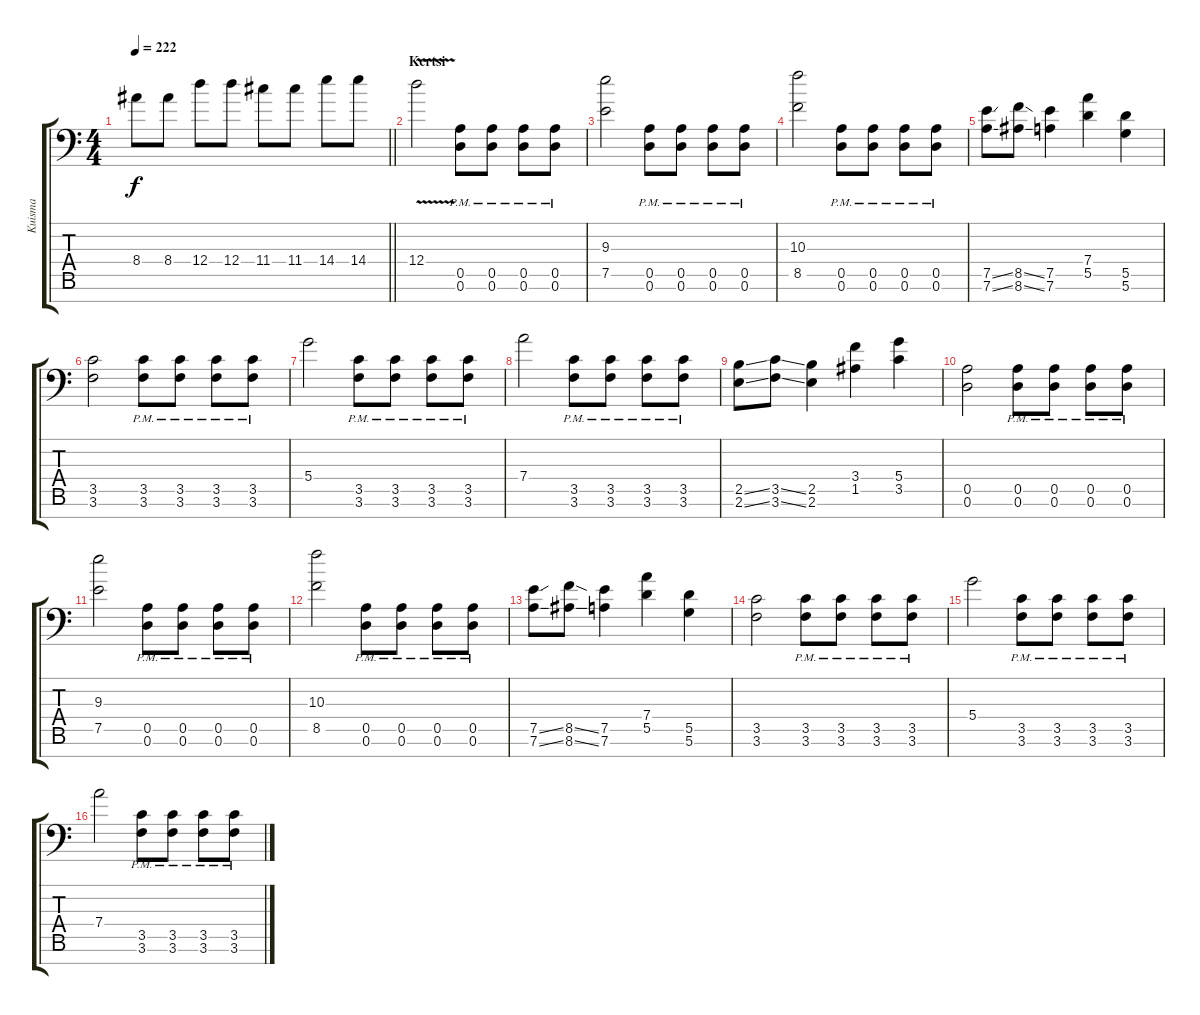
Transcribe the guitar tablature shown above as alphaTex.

\track ("Kuisma" "Kuisma") {instrument distortionguitar}
\staff {score tabs}
\tuning (E4 B3 G3 D3 A2 D2 A1) {hide}
\ts (4 4)
\tempo 222
\clef f4
\barLineRight lightlight
\ks c
8.4.8{dy f} 8.4.8 12.4.8 12.4.8 11.4.8 11.4.8 14.4.8 14.4.8 |
\section ("" "Kertsi")
12.4{v}.2{instrument guitarharmonics} (0.5{pm} 0.6{pm}).8{instrument distortionguitar} (0.5{pm} 0.6{pm}).8 (0.5{pm} 0.6{pm}).8 (0.5{pm} 0.6{pm}).8 |
(9.3 7.5).2 (0.5{pm} 0.6{pm}).8 (0.5{pm} 0.6{pm}).8 (0.5{pm} 0.6{pm}).8 (0.5{pm} 0.6{pm}).8 |
(10.3 8.5).2 (0.5{pm} 0.6{pm}).8 (0.5{pm} 0.6{pm}).8 (0.5{pm} 0.6{pm}).8 (0.5{pm} 0.6{pm}).8 |
(7.5{ss} 7.6{ss}).8 (8.5{ss} 8.6{ss}).8 (7.5 7.6).4 (7.4 5.5).4 (5.5 5.6).4 |
(3.5 3.6).2 (3.5{pm} 3.6{pm}).8 (3.5{pm} 3.6{pm}).8 (3.5{pm} 3.6{pm}).8 (3.5{pm} 3.6{pm}).8 |
5.4.2 (3.5{pm} 3.6{pm}).8 (3.5{pm} 3.6{pm}).8 (3.5{pm} 3.6{pm}).8 (3.5{pm} 3.6{pm}).8 |
7.4.2 (3.5{pm} 3.6{pm}).8 (3.5{pm} 3.6{pm}).8 (3.5{pm} 3.6{pm}).8 (3.5{pm} 3.6{pm}).8 |
(2.5{ss} 2.6{ss}).8 (3.5{ss} 3.6{ss}).8 (2.5 2.6).4 (3.4 1.5).4 (5.4 3.5).4 |
(0.5 0.6).2 (0.5{pm} 0.6{pm}).8 (0.5{pm} 0.6{pm}).8 (0.5{pm} 0.6{pm}).8 (0.5{pm} 0.6{pm}).8 |
(9.3 7.5).2 (0.5{pm} 0.6{pm}).8 (0.5{pm} 0.6{pm}).8 (0.5{pm} 0.6{pm}).8 (0.5{pm} 0.6{pm}).8 |
(10.3 8.5).2 (0.5{pm} 0.6{pm}).8 (0.5{pm} 0.6{pm}).8 (0.5{pm} 0.6{pm}).8 (0.5{pm} 0.6{pm}).8 |
(7.5{ss} 7.6{ss}).8 (8.5{ss} 8.6{ss}).8 (7.5 7.6).4 (7.4 5.5).4 (5.5 5.6).4 |
(3.5 3.6).2 (3.5{pm} 3.6{pm}).8 (3.5{pm} 3.6{pm}).8 (3.5{pm} 3.6{pm}).8 (3.5{pm} 3.6{pm}).8 |
5.4.2 (3.5{pm} 3.6{pm}).8 (3.5{pm} 3.6{pm}).8 (3.5{pm} 3.6{pm}).8 (3.5{pm} 3.6{pm}).8 |
7.4.2 (3.5{pm} 3.6{pm}).8 (3.5{pm} 3.6{pm}).8 (3.5{pm} 3.6{pm}).8 (3.5{pm} 3.6{pm}).8
